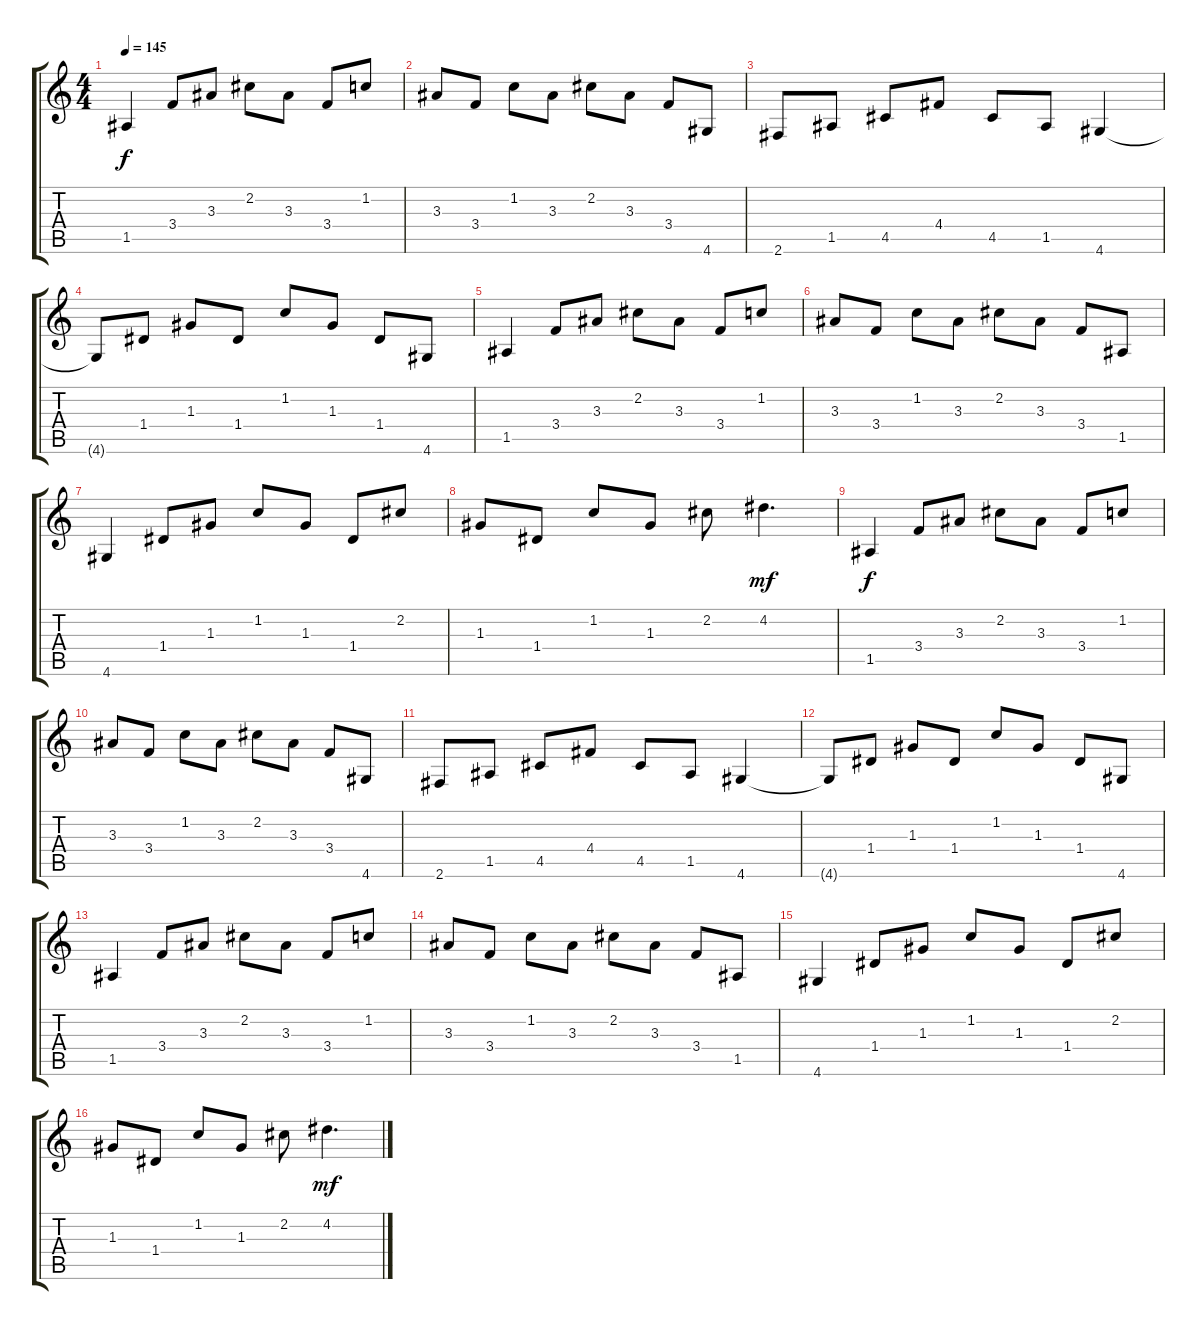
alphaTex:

\track "" {instrument acousticguitarsteel}
\staff {score tabs}
\tuning (E4 B3 G3 D3 A2 E2) {hide}
\ts (4 4)
\tempo 145
\clef g2
\ks c
1.5.4{dy f} 3.4.8 3.3.8 2.2.8 3.3.8 3.4.8 1.2.8 |
3.3.8 3.4.8 1.2.8 3.3.8 2.2.8 3.3.8 3.4.8 4.6.8 |
2.6.8 1.5.8 4.5.8 4.4.8 4.5.8 1.5.8 4.6.4 |
4.6{t}.8 1.4.8 1.3.8 1.4.8 1.2.8 1.3.8 1.4.8 4.6.8 |
1.5.4 3.4.8 3.3.8 2.2.8 3.3.8 3.4.8 1.2.8 |
3.3.8 3.4.8 1.2.8 3.3.8 2.2.8 3.3.8 3.4.8 1.5.8 |
4.6.4 1.4.8 1.3.8 1.2.8 1.3.8 1.4.8 2.2.8 |
1.3.8 1.4.8 1.2.8 1.3.8 2.2.8 4.2.4{d dy mf} |
1.5.4{dy f} 3.4.8 3.3.8 2.2.8 3.3.8 3.4.8 1.2.8 |
3.3.8 3.4.8 1.2.8 3.3.8 2.2.8 3.3.8 3.4.8 4.6.8 |
2.6.8 1.5.8 4.5.8 4.4.8 4.5.8 1.5.8 4.6.4 |
4.6{t}.8 1.4.8 1.3.8 1.4.8 1.2.8 1.3.8 1.4.8 4.6.8 |
1.5.4 3.4.8 3.3.8 2.2.8 3.3.8 3.4.8 1.2.8 |
3.3.8 3.4.8 1.2.8 3.3.8 2.2.8 3.3.8 3.4.8 1.5.8 |
4.6.4 1.4.8 1.3.8 1.2.8 1.3.8 1.4.8 2.2.8 |
1.3.8 1.4.8 1.2.8 1.3.8 2.2.8 4.2.4{d dy mf}
